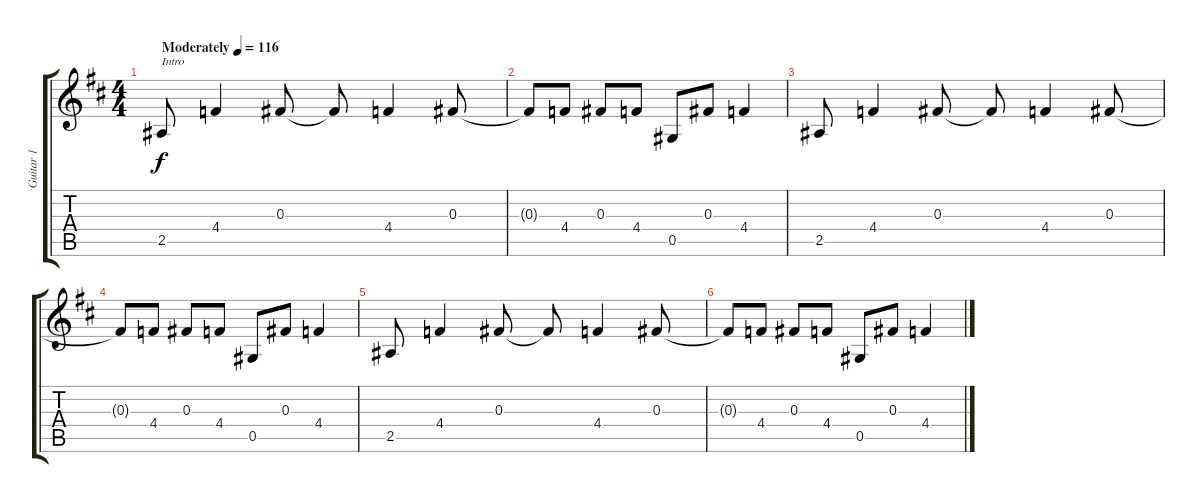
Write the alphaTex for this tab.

\track ("Guitar 1" "Guitar 1") {instrument electricguitarclean}
\staff {score tabs}
\tuning (Eb4 Bb3 Gb3 Db3 Ab2 Db2) {hide}
\ts (4 4)
\tempo (116 "Moderately")
\clef g2
\ks d
2.5.8{txt "Intro" dy f instrument electricguitarclean} 4.4.4 0.3.8 0.3{t}.8 4.4.4 0.3.8 |
0.3{t}.8 4.4.8 0.3.8 4.4.8 0.5.8 0.3.8 4.4.4 |
2.5.8 4.4.4 0.3.8 0.3{t}.8 4.4.4 0.3.8 |
0.3{t}.8 4.4.8 0.3.8 4.4.8 0.5.8 0.3.8 4.4.4 |
2.5.8 4.4.4 0.3.8 0.3{t}.8 4.4.4 0.3.8 |
0.3{t}.8 4.4.8 0.3.8 4.4.8 0.5.8 0.3.8 4.4.4
